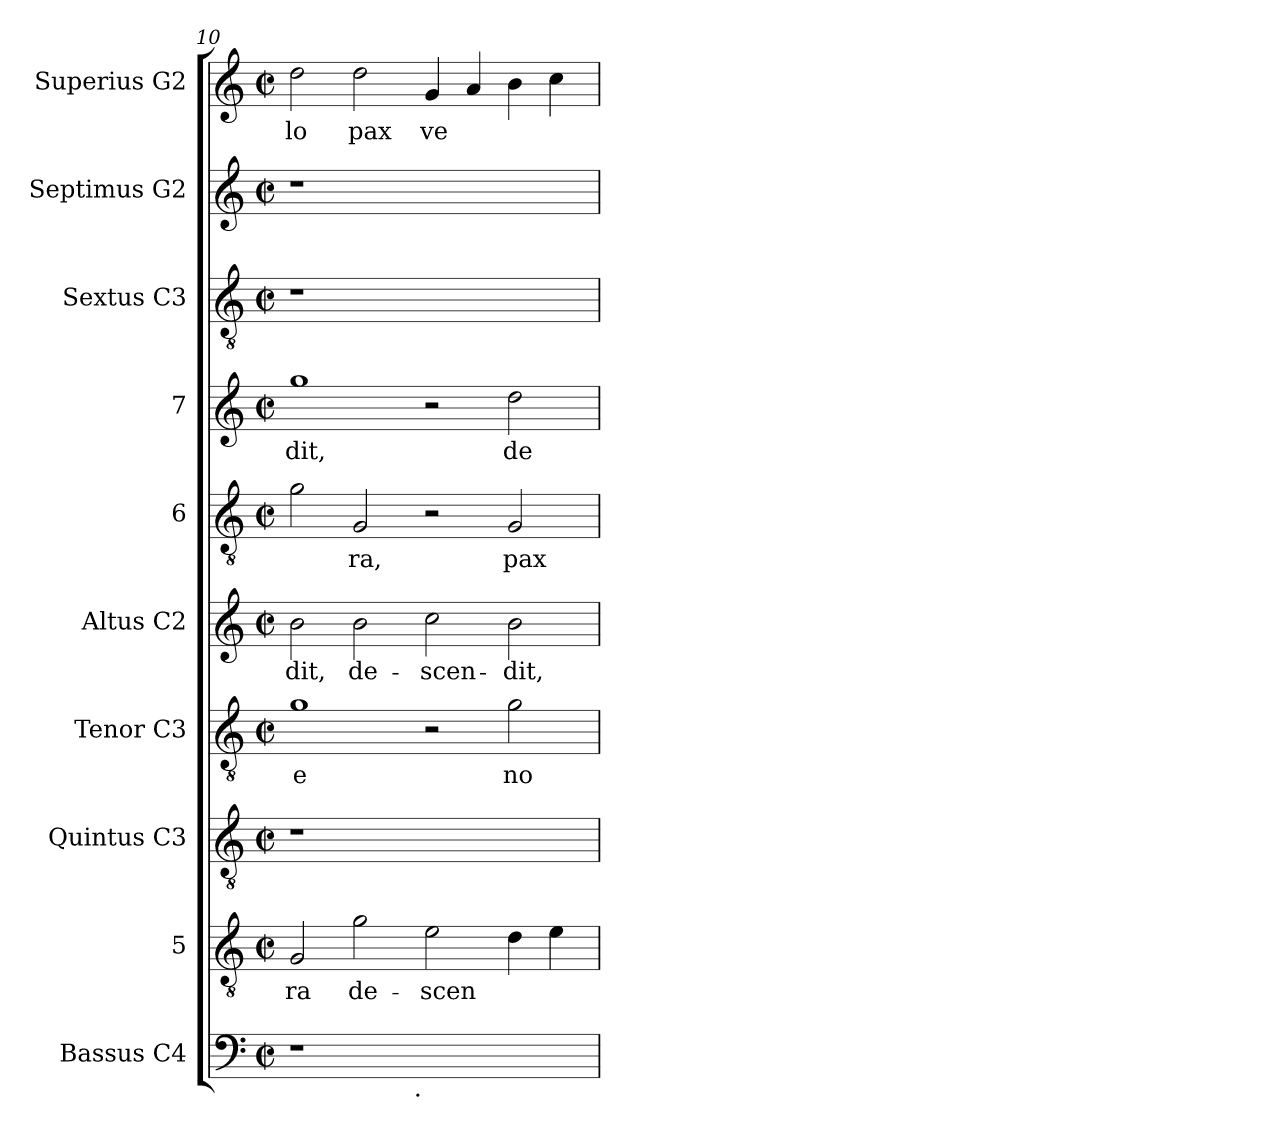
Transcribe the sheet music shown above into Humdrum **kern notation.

**kern	**kern	**text	**kern	**kern	**text	**kern	**text	**kern	**text	**kern	**text	**kern	**kern	**kern	**text
*part10	*part9	*part9	*part8	*part7	*part7	*part6	*part6	*part5	*part5	*part4	*part4	*part3	*part2	*part1	*part1
*staff10	*staff9	*staff9	*staff8	*staff7	*staff7	*staff6	*staff6	*staff5	*staff5	*staff4	*staff4	*staff3	*staff2	*staff1	*staff1
*I"Bassus  C4	*I"5	*	*I"Quintus  C3	*I"Tenor  C3	*	*I"Altus  C2	*	*I"6	*	*I"7	*	*I"Sextus  C3	*I"Septimus  G2	*I"Superius  G2	*
*I'B	*	*	*	*I'T	*	*I'A	*	*	*	*	*	*	*	*I'S	*
*clefF4	*clefGv2	*	*clefGv2	*clefGv2	*	*clefG2	*	*clefGv2	*	*clefG2	*	*clefGv2	*clefG2	*clefG2	*
*k[]	*k[]	*	*k[]	*k[]	*	*k[]	*	*k[]	*	*k[]	*	*k[]	*k[]	*k[]	*
*C:	*C:	*	*C:	*C:	*	*C:	*	*C:	*	*C:	*	*C:	*C:	*C:	*
*M2/2	*M2/2	*	*M2/2	*M2/2	*	*M2/2	*	*M2/2	*	*M2/2	*	*M2/2	*M2/2	*M2/2	*
*met(c|)	*met(c|)	*	*met(c|)	*met(c|)	*	*met(c|)	*	*met(c|)	*	*met(c|)	*	*met(c|)	*met(c|)	*met(c|)	*
=10	=10	=10	=10	=10	=10	=10	=10	=10	=10	=10	=10	=10	=10	=10	=10
!	!	!LO:LY:b:cj	!	!	!LO:LY:b:cj	!	!LO:LY:b:cj	!	!LO:LY:b:rj	!	!LO:LY:b:cj	!	!	!	!LO:LY:b:cj
*^	*	*	*	*	*	*	*	*	*	*	*	*	*	*	*
1r	2ryy	2G/	-ra	1r	1g	-e	2b\	-dit,	2g\	--	1gg	-dit,	1r	1r	2dd\	-lo
!	!	!	!LO:LY:b:cj	!	!	!	!	!LO:LY:b:cj	!	!LO:LY:b:rj	!	!	!	!	!	!LO:LY:b:cj
.	4...ryy	2g\	de-	.	.	.	2b\	de-	2G/	-ra,	.	.	.	.	2dd\	pax
!	!LO:TX:b:t=.	!	!	!	!	!	!	!	!	!	!	!	!	!	!	!
.	1ryy	.	.	.	.	.	.	.	.	.	.	.	.	.	.	.
!	!	!	!LO:LY:b:cj	!	!	!	!	!LO:LY:b:cj	!	!	!	!	!	!	!	!LO:LY:b:cj
1ryy	.	2e\	-scen-	1ryy	2r	.	2cc\	-scen-	2r	.	2r	.	1ryy	1ryy	4g/	ve-
!	!	!	!	!	!	!	!	!	!	!	!	!	!	!	!	!LO:LY:b:cj
.	.	.	.	.	.	.	.	.	.	.	.	.	.	.	4a/	--
!	!	!	!LO:LY:b:cj	!	!	!LO:LY:b:cj	!	!LO:LY:b:cj	!	!LO:LY:b:rj	!	!LO:LY:b:cj	!	!	!	!LO:LY:b:cj
.	.	4d\	--	.	2g\	no-	2b\	-dit,	2G/	pax	2dd\	de-	.	.	4b\	--
!	!	!	!LO:LY:b:cj	!	!	!	!	!	!	!	!	!	!	!	!	!LO:LY:b:cj
.	.	4e\	--	.	.	.	.	.	.	.	.	.	.	.	4cc\	--
.	32ryy	.	.	.	.	.	.	.	.	.	.	.	.	.	.	.
*v	*v	*	*	*	*	*	*	*	*	*	*	*	*	*	*	*
=	=	=	=	=	=	=	=	=	=	=	=	=	=	=	=
*-	*-	*-	*-	*-	*-	*-	*-	*-	*-	*-	*-	*-	*-	*-	*-
